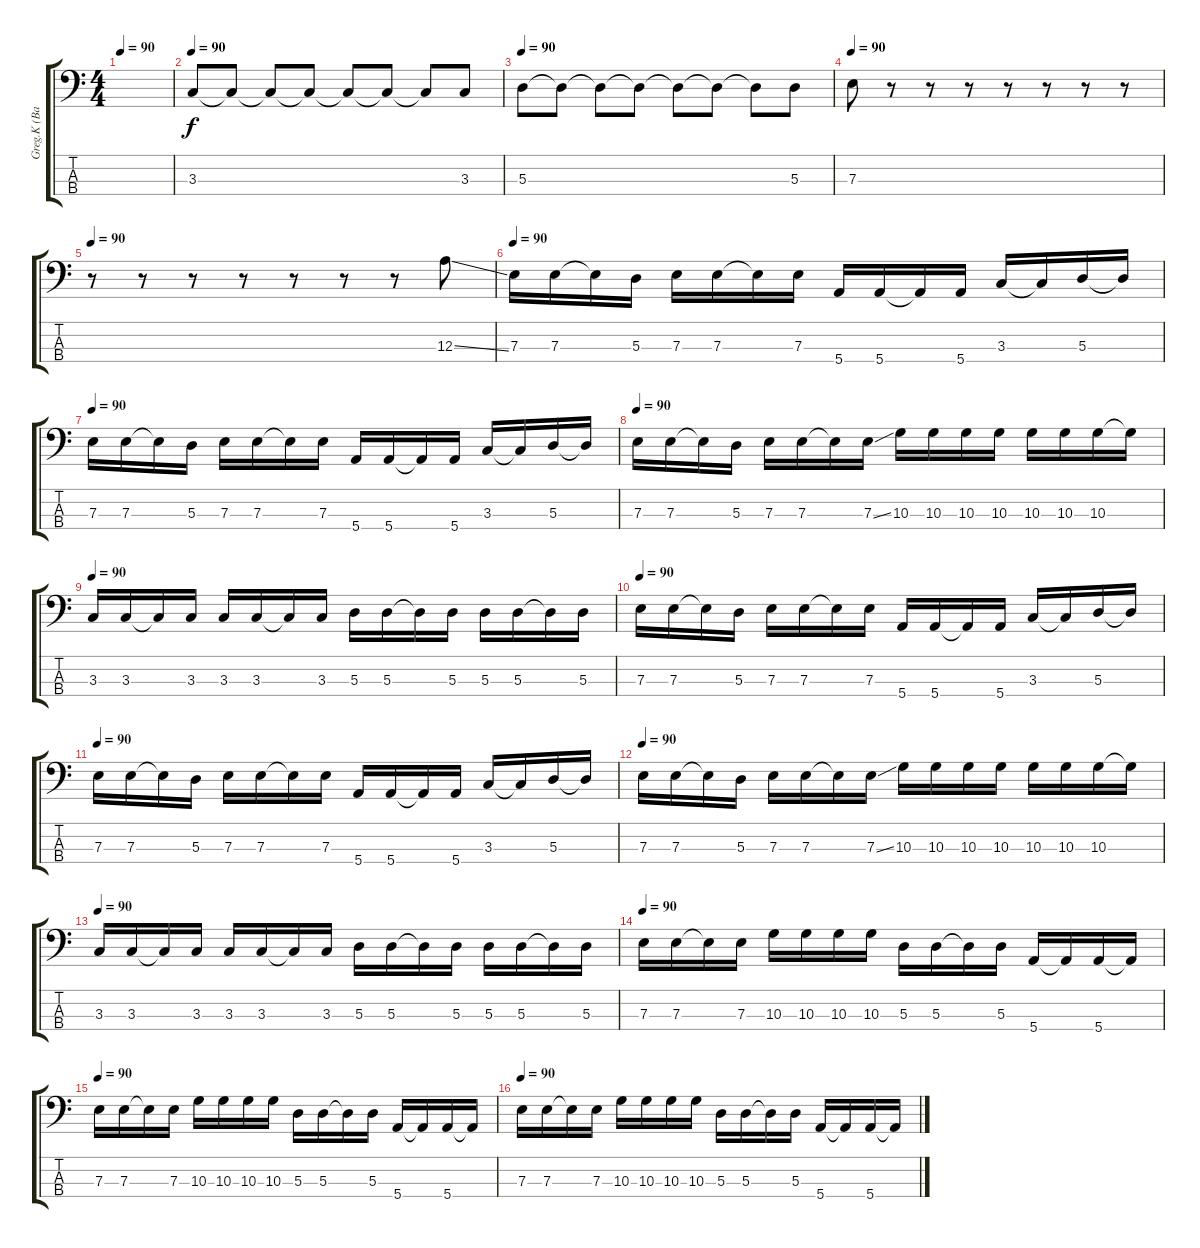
\track ("Greg.K (Bass)" "Greg.K (Ba") {instrument electricbasspick}
\staff {score tabs}
\tuning (G2 D2 A1 E1) {hide}
\ts (4 4)
\tempo 90
\clef f4
\ks c
|
\tempo 90
3.3.8 3.3{t}.8 3.3{t}.8 3.3{t}.8 3.3{t}.8 3.3{t}.8 3.3{t}.8 3.3.8 |
\tempo 90
5.3.8 5.3{t}.8 5.3{t}.8 5.3{t}.8 5.3{t}.8 5.3{t}.8 5.3{t}.8 5.3.8 |
\tempo 90
7.3.8 r.8 r.8 r.8 r.8 r.8 r.8 r.8 |
\tempo 90
r.8 r.8 r.8 r.8 r.8 r.8 r.8 12.3{ss}.8 |
\tempo 90
7.3.16 7.3.16 7.3{t}.16 5.3.16 7.3.16 7.3.16 7.3{t}.16 7.3.16 5.4.16 5.4.16 5.4{t}.16 5.4.16 3.3.16 3.3{t}.16 5.3.16 5.3{t}.16 |
\tempo 90
7.3.16 7.3.16 7.3{t}.16 5.3.16 7.3.16 7.3.16 7.3{t}.16 7.3.16 5.4.16 5.4.16 5.4{t}.16 5.4.16 3.3.16 3.3{t}.16 5.3.16 5.3{t}.16 |
\tempo 90
7.3.16 7.3.16 7.3{t}.16 5.3.16 7.3.16 7.3.16 7.3{t}.16 7.3{ss}.16 10.3.16 10.3.16 10.3.16 10.3.16 10.3.16 10.3.16 10.3.16 10.3{t}.16 |
\tempo 90
3.3.16 3.3.16 3.3{t}.16 3.3.16 3.3.16 3.3.16 3.3{t}.16 3.3.16 5.3.16 5.3.16 5.3{t}.16 5.3.16 5.3.16 5.3.16 5.3{t}.16 5.3.16 |
\tempo 90
7.3.16 7.3.16 7.3{t}.16 5.3.16 7.3.16 7.3.16 7.3{t}.16 7.3.16 5.4.16 5.4.16 5.4{t}.16 5.4.16 3.3.16 3.3{t}.16 5.3.16 5.3{t}.16 |
\tempo 90
7.3.16 7.3.16 7.3{t}.16 5.3.16 7.3.16 7.3.16 7.3{t}.16 7.3.16 5.4.16 5.4.16 5.4{t}.16 5.4.16 3.3.16 3.3{t}.16 5.3.16 5.3{t}.16 |
\tempo 90
7.3.16 7.3.16 7.3{t}.16 5.3.16 7.3.16 7.3.16 7.3{t}.16 7.3{ss}.16 10.3.16 10.3.16 10.3.16 10.3.16 10.3.16 10.3.16 10.3.16 10.3{t}.16 |
\tempo 90
3.3.16 3.3.16 3.3{t}.16 3.3.16 3.3.16 3.3.16 3.3{t}.16 3.3.16 5.3.16 5.3.16 5.3{t}.16 5.3.16 5.3.16 5.3.16 5.3{t}.16 5.3.16 |
\tempo 90
7.3.16 7.3.16 7.3{t}.16 7.3.16 10.3.16 10.3.16 10.3.16 10.3.16 5.3.16 5.3.16 5.3{t}.16 5.3.16 5.4.16 5.4{t}.16 5.4.16 5.4{t}.16 |
\tempo 90
7.3.16 7.3.16 7.3{t}.16 7.3.16 10.3.16 10.3.16 10.3.16 10.3.16 5.3.16 5.3.16 5.3{t}.16 5.3.16 5.4.16 5.4{t}.16 5.4.16 5.4{t}.16 |
\tempo 90
7.3.16 7.3.16 7.3{t}.16 7.3.16 10.3.16 10.3.16 10.3.16 10.3.16 5.3.16 5.3.16 5.3{t}.16 5.3.16 5.4.16 5.4{t}.16 5.4.16 5.4{t}.16
